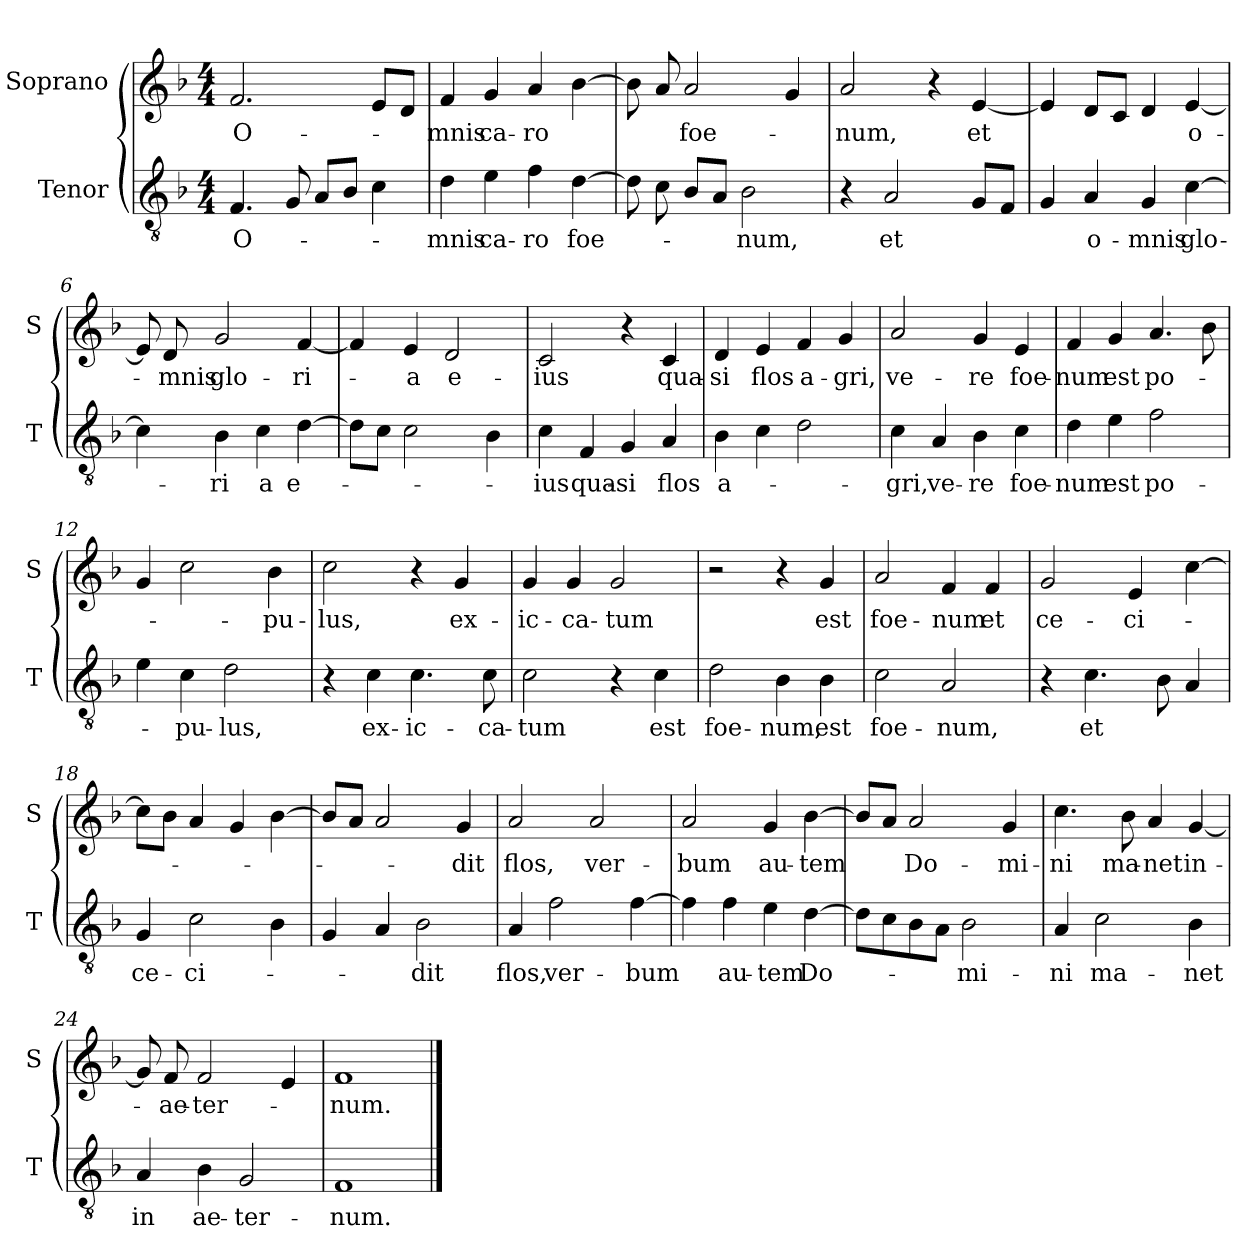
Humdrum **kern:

**kern	**text	**kern	**text
*part2	*part2	*part1	*part1
*staff2	*staff2	*staff1	*staff1
*I"Tenor	*	*I"Soprano	*
*I'T	*	*I'S	*
*clefGv2	*	*clefG2	*
*k[b-]	*	*k[b-]	*
*F:	*	*F:	*
*M4/4	*	*M4/4	*
=1	=1	=1	=1
!	!LO:LY:b	!	!LO:LY:b
4.F/	O-	2.f/	O-
8G/	.	.	.
8A/L	.	.	.
8B-/J	.	.	.
4c\	.	8e/L	.
.	.	8d/J	.
=2	=2	=2	=2
!	!LO:LY:b	!	!LO:LY:b
4d\	-mnis	4f/	-mnis
!	!LO:LY:b	!	!LO:LY:b
4e\	ca-	4g/	ca-
!	!LO:LY:b	!	!LO:LY:b
4f\	-ro	4a/	-ro
!	!LO:LY:b	!	!
[4d\	foe-	[4b-\	.
=3	=3	=3	=3
8d\]	.	8b-\]	.
8c\	.	8a/	.
!	!	!	!LO:LY:b
8B-/L	.	2a/	foe-
8A/J	.	.	.
!	!LO:LY:b	!	!
2B-\	-num,	.	.
.	.	4g/	.
=4	=4	=4	=4
!	!	!	!LO:LY:b
4r	.	2a/	-num,
!	!LO:LY:b	!	!
2A/	et	.	.
.	.	4r	.
!	!	!	!LO:LY:b
8G/L	.	[4e/	et
8F/J	.	.	.
=5	=5	=5	=5
4G/	.	4e/]	.
!	!LO:LY:b	!	!
4A/	o-	8d/L	.
.	.	8c/J	.
!	!LO:LY:b	!	!
4G/	-mnis	4d/	.
!	!LO:LY:b	!	!LO:LY:b
[4c\	glo-	[4e/	o-
!!LO:LB:g=z
=6	=6	=6	=6
4c\]	.	8e/]	.
!	!	!	!LO:LY:b
.	.	8d/	-mnis
!	!LO:LY:b	!	!LO:LY:b
4B-\	-ri	2g/	glo-
!	!LO:LY:b	!	!
4c\	a	.	.
!	!LO:LY:b	!	!LO:LY:b
[4d\	e-	[4f/	-ri-
=7	=7	=7	=7
8d\L]	.	4f/]	.
8c\J	.	.	.
!	!	!	!LO:LY:b
2c\	.	4e/	-a
!	!	!	!LO:LY:b
.	.	2d/	e-
4B-\	.	.	.
=8	=8	=8	=8
!	!LO:LY:b	!	!LO:LY:b
4c\	-ius	2c/	-ius
!	!LO:LY:b	!	!
4F/	qua-	.	.
!	!LO:LY:b	!	!
4G/	-si	4r	.
!	!LO:LY:b	!	!LO:LY:b
4A/	flos	4c/	qua-
=9	=9	=9	=9
!	!LO:LY:b	!	!LO:LY:b
4B-\	a-	4d/	-si
!	!	!	!LO:LY:b
4c\	.	4e/	flos
!	!	!	!LO:LY:b
2d\	.	4f/	a-
!	!	!	!LO:LY:b
.	.	4g/	-gri,
=10	=10	=10	=10
!	!LO:LY:b	!	!LO:LY:b
4c\	-gri,	2a/	ve-
!	!LO:LY:b	!	!
4A/	ve-	.	.
!	!LO:LY:b	!	!LO:LY:b
4B-\	-re	4g/	-re
!	!LO:LY:b	!	!LO:LY:b
4c\	foe-	4e/	foe-
!!LO:LB:g=z
=11	=11	=11	=11
!	!LO:LY:b	!	!LO:LY:b
4d\	-num	4f/	-num
!	!LO:LY:b	!	!LO:LY:b
4e\	est	4g/	est
!	!LO:LY:b	!	!LO:LY:b
2f\	po-	4.a/	po-
.	.	8b-\	.
=12	=12	=12	=12
4e\	.	4g/	.
!	!LO:LY:b	!	!
4c\	-pu-	2cc\	.
!	!LO:LY:b	!	!
2d\	-lus,	.	.
!	!	!	!LO:LY:b
.	.	4b-\	-pu-
=13	=13	=13	=13
!	!	!	!LO:LY:b
4r	.	2cc\	-lus,
!	!LO:LY:b	!	!
4c\	ex-	.	.
!	!LO:LY:b	!	!
4.c\	-ic-	4r	.
!	!	!	!LO:LY:b
.	.	4g/	ex-
!	!LO:LY:b	!	!
8c\	-ca-	.	.
=14	=14	=14	=14
!	!LO:LY:b	!	!LO:LY:b
2c\	-tum	4g/	-ic-
!	!	!	!LO:LY:b
.	.	4g/	-ca-
!	!	!	!LO:LY:b
4r	.	2g/	-tum
!	!LO:LY:b	!	!
4c\	est	.	.
=15	=15	=15	=15
!	!LO:LY:b	!	!
2d\	foe-	2r	.
!	!LO:LY:b	!	!
4B-\	-num,	4r	.
!	!LO:LY:b	!	!LO:LY:b
4B-\	est	4g/	est
!!LO:LB:g=z
=16	=16	=16	=16
!	!LO:LY:b	!	!LO:LY:b
2c\	foe-	2a/	foe-
!	!LO:LY:b	!	!LO:LY:b
2A/	-num,	4f/	-num
!	!	!	!LO:LY:b
.	.	4f/	et
=17	=17	=17	=17
!	!	!	!LO:LY:b
4r	.	2g/	ce-
!	!LO:LY:b	!	!
4.c\	et	.	.
!	!	!	!LO:LY:b
.	.	4e/	-ci-
8B-\	.	.	.
4A/	.	[4cc\	.
=18	=18	=18	=18
!	!LO:LY:b	!	!
4G/	ce-	8cc\L]	.
.	.	8b-\J	.
!	!LO:LY:b	!	!
2c\	-ci-	4a/	.
.	.	4g/	.
4B-\	.	[4b-\	.
=19	=19	=19	=19
4G/	.	8b-/L]	.
.	.	8a/J	.
4A/	.	2a/	.
!	!LO:LY:b	!	!
2B-\	-dit	.	.
!	!	!	!LO:LY:b
.	.	4g/	-dit
=20	=20	=20	=20
!	!LO:LY:b	!	!LO:LY:b
4A/	flos,	2a/	flos,
!	!LO:LY:b	!	!
2f\	ver-	.	.
!	!	!	!LO:LY:b
.	.	2a/	ver-
!	!LO:LY:b	!	!
[4f\	-bum	.	.
!!LO:LB:g=z
=21	=21	=21	=21
!	!	!	!LO:LY:b
4f\]	.	2a/	-bum
!	!LO:LY:b	!	!
4f\	au-	.	.
!	!LO:LY:b	!	!LO:LY:b
4e\	-tem	4g/	au-
!	!LO:LY:b	!	!LO:LY:b
[4d\	Do-	[4b-\	-tem
=22	=22	=22	=22
8d\L]	.	8b-/L]	.
8c\	.	8a/J	.
!	!	!	!LO:LY:b
8B-\	.	2a/	Do-
8A\J	.	.	.
!	!LO:LY:b	!	!
2B-\	-mi-	.	.
!	!	!	!LO:LY:b
.	.	4g/	-mi-
=23	=23	=23	=23
!	!LO:LY:b	!	!LO:LY:b
4A/	-ni	4.cc\	-ni
!	!LO:LY:b	!	!
2c\	ma-	.	.
!	!	!	!LO:LY:b
.	.	8b-\	ma-
!	!	!	!LO:LY:b
.	.	4a/	-net
!	!LO:LY:b	!	!LO:LY:b
4B-\	-net	[4g/	in-
=24	=24	=24	=24
!	!LO:LY:b	!	!
4A/	in	8g/]	.
!	!	!	!LO:LY:b
.	.	8f/	-ae-
!	!LO:LY:b	!	!LO:LY:b
4B-\	ae-	2f/	-ter-
!	!LO:LY:b	!	!
2G/	-ter-	.	.
.	.	4e/	.
=25	=25	=25	=25
!	!LO:LY:b	!	!LO:LY:b
1F	-num.	1f	-num.
==	==	==	==
*-	*-	*-	*-
